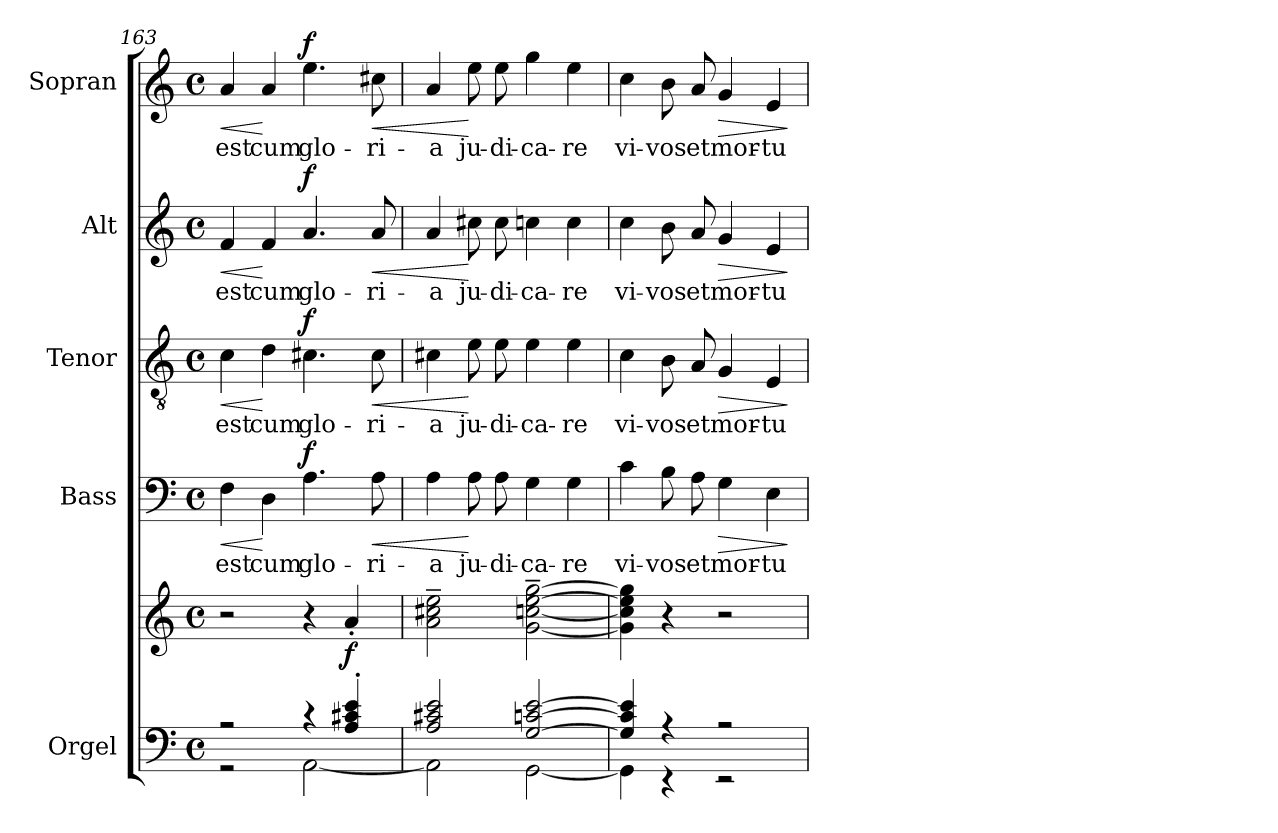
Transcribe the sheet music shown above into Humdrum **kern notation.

**kern	**kern	**dynam	**kern	**text	**dynam	**kern	**text	**dynam	**kern	**text	**dynam	**kern	**text	**dynam
*part5	*part5	*part5	*part4	*part4	*part4	*part3	*part3	*part3	*part2	*part2	*part2	*part1	*part1	*part1
*staff6	*staff5	*staff5/6	*staff4	*staff4	*staff4	*staff3	*staff3	*staff3	*staff2	*staff2	*staff2	*staff1	*staff1	*staff1
*I"Orgel	*	*	*I"Bass	*	*	*I"Tenor	*	*	*I"Alt	*	*	*I"Sopran	*	*
*I'Org.	*	*	*I'B.	*	*	*I'T.	*	*	*I'A.	*	*	*I'S.	*	*
*clefF4	*clefG2	*	*clefF4	*	*	*clefGv2	*	*	*clefG2	*	*	*clefG2	*	*
*k[]	*k[]	*	*k[]	*	*	*k[]	*	*	*k[]	*	*	*k[]	*	*
*C:	*C:	*	*C:	*	*	*C:	*	*	*C:	*	*	*C:	*	*
*M4/4	*M4/4	*	*M4/4	*	*	*M4/4	*	*	*M4/4	*	*	*M4/4	*	*
*met(c)	*met(c)	*	*met(c)	*	*	*met(c)	*	*	*met(c)	*	*	*met(c)	*	*
=163	=163	=163	=163	=163	=163	=163	=163	=163	=163	=163	=163	=163	=163	=163
*^	*	*	*	*	*	*	*	*	*	*	*	*	*	*
!	!	!	!	!	!LO:LY:b	!LO:HP:b	!	!LO:LY:b	!LO:HP:b	!	!LO:LY:b	!LO:HP:b	!	!LO:LY:b	!LO:HP:b
2r	2r	2r	.	4F\	est	<	4c\	est	<	4f/	est	<	4a/	est	<
!	!	!	!	!	!LO:LY:b	!	!	!LO:LY:b	!	!	!LO:LY:b	!	!	!LO:LY:b	!
.	.	.	.	4D\	cum	[	4d\	cum	[	4f/	cum	[	4a/	cum	[
!	!	!	!	!	!LO:LY:b	!LO:DY:a	!	!LO:LY:b	!LO:DY:a	!	!LO:LY:b	!LO:DY:a	!	!LO:LY:b	!LO:DY:a
4rc	[<2AA\	4r	.	4.A\	glo-	f	4.c#X\	glo-	f	4.a/	glo-	f	4.ee\	glo-	f
!	!	!	!LO:DY:b	!	!	!	!	!	!	!	!	!	!	!	!
4A/'< 4c#X/'< 4e/'<	.	4a'</	f	.	.	.	.	.	.	.	.	.	.	.	.
!	!	!	!	!	!LO:LY:b	!LO:HP:b	!	!LO:LY:b	!LO:HP:b	!	!LO:LY:b	!LO:HP:b	!	!LO:LY:b	!LO:HP:b
.	.	.	.	8A\	-ri-	<	8c#\	-ri-	<	8a/	-ri-	<	8cc#X\	-ri-	<
=164	=164	=164	=164	=164	=164	=164	=164	=164	=164	=164	=164	=164	=164	=164	=164
!	!	!	!	!	!LO:LY:b	!	!	!LO:LY:b	!	!	!LO:LY:b	!	!	!LO:LY:b	!
2A/ 2c#X/ 2e/	2AA\]	2a\~> 2cc#X\~> 2ee\~>	.	4A\	-a	.	4c#X\	-a	.	4a/	-a	.	4a/	-a	.
!	!	!	!	!	!LO:LY:b	!	!	!LO:LY:b	!	!	!LO:LY:b	!	!	!LO:LY:b	!
.	.	.	.	8A\	ju-	[	8e\	ju-	[	8cc#X\	ju-	[	8ee\	ju-	[
!	!	!	!	!	!LO:LY:b	!	!	!LO:LY:b	!	!	!LO:LY:b	!	!	!LO:LY:b	!
.	.	.	.	8A\	-di-	.	8e\	-di-	.	8cc#\	-di-	.	8ee\	-di-	.
!	!	!	!	!	!LO:LY:b	!	!	!LO:LY:b	!	!	!LO:LY:b	!	!	!LO:LY:b	!
[>2G/ [>2cn/ [>2e/	[<2GG\	[2g\~> [2ccn\~> [2ee\~> [2gg\~>	.	4G\	-ca-	.	4e\	-ca-	.	4ccn\	-ca-	.	4gg\	-ca-	.
!	!	!	!	!	!LO:LY:b	!	!	!LO:LY:b	!	!	!LO:LY:b	!	!	!LO:LY:b	!
.	.	.	.	4G\	-re	.	4e\	-re	.	4cc\	-re	.	4ee\	-re	.
=165	=165	=165	=165	=165	=165	=165	=165	=165	=165	=165	=165	=165	=165	=165	=165
!	!	!	!	!	!LO:LY:b	!	!	!LO:LY:b	!	!	!LO:LY:b	!	!	!LO:LY:b	!
4G/] 4c/] 4e/]	4GG\]	4g\] 4cc\] 4ee\] 4gg\]	.	4c\	vi-	.	4c\	vi-	.	4cc\	vi-	.	4cc\	vi-	.
!	!	!	!	!	!LO:LY:b	!	!	!LO:LY:b	!	!	!LO:LY:b	!	!	!LO:LY:b	!
4r	4r	4r	.	8B\	-vos	.	8B\	-vos	.	8b\	-vos	.	8b\	-vos	.
!	!	!	!	!	!LO:LY:b	!	!	!LO:LY:b	!	!	!LO:LY:b	!	!	!LO:LY:b	!
.	.	.	.	8A\	et	.	8A/	et	.	8a/	et	.	8a/	et	.
!	!	!	!	!	!LO:LY:b	!LO:HP:b	!	!LO:LY:b	!LO:HP:b	!	!LO:LY:b	!LO:HP:b	!	!LO:LY:b	!LO:HP:b
2r	2r	2r	.	4G\	mor-	>	4G/	mor-	>	4g/	mor-	>	4g/	mor-	>
!	!	!	!	!	!LO:LY:b	!	!	!LO:LY:b	!	!	!LO:LY:b	!	!	!LO:LY:b	!
.	.	.	.	4E\	-tu-	.	4E/	-tu-	.	4e/	-tu-	.	4e/	-tu-	.
*v	*v	*	*	*	*	*	*	*	*	*	*	*	*	*	*
.	.	.	.	.	]	.	.	]	.	.	]	.	.	]
=	=	=	=	=	=	=	=	=	=	=	=	=	=	=
*-	*-	*-	*-	*-	*-	*-	*-	*-	*-	*-	*-	*-	*-	*-
